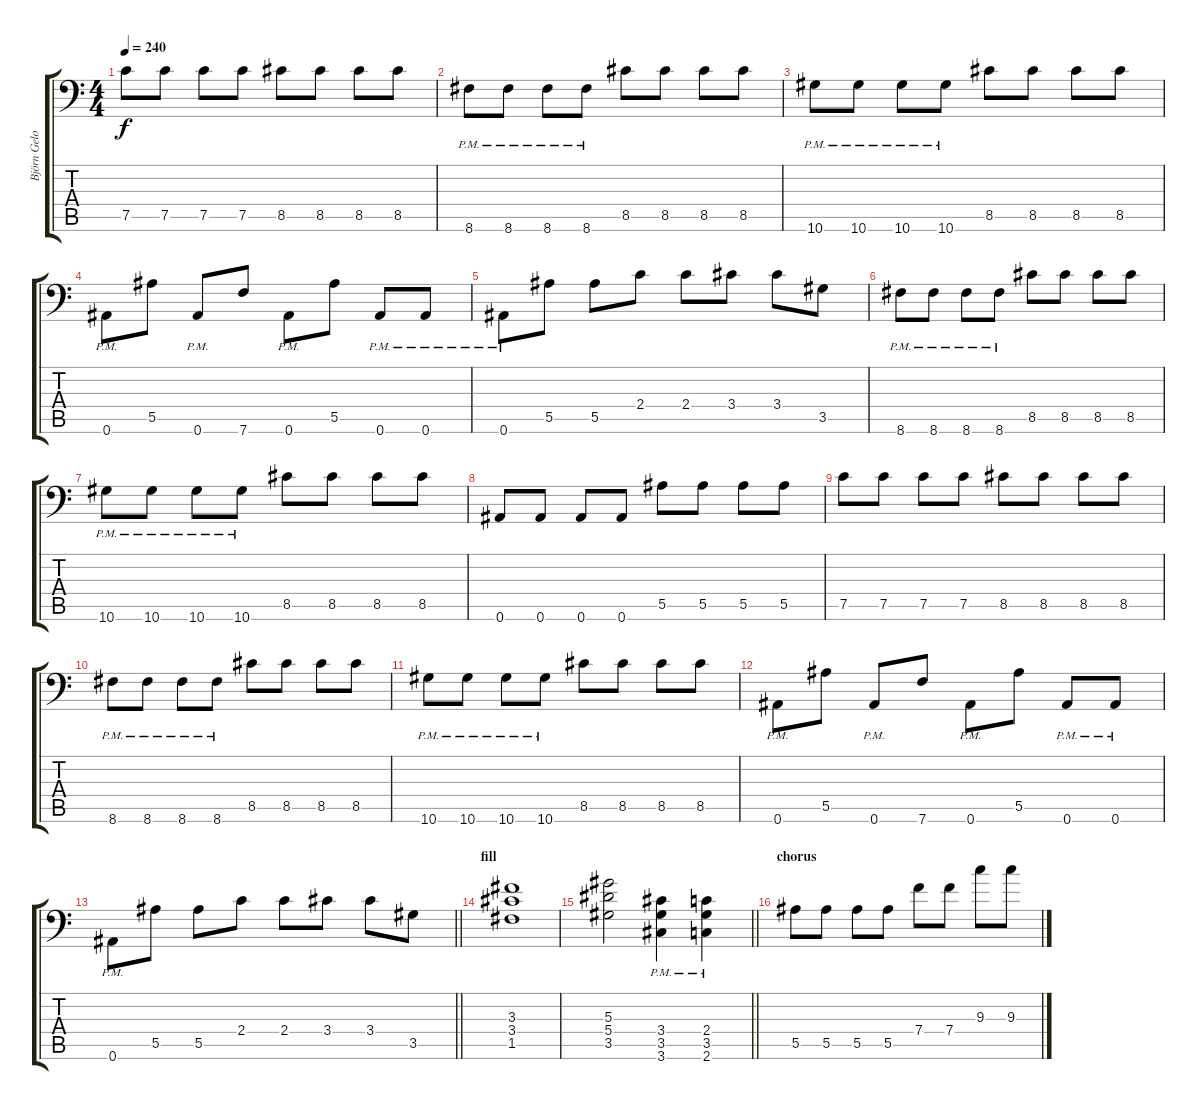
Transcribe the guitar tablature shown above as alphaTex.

\track ("Björn Gelotte" "Björn Gelo") {instrument distortionguitar}
\staff {score tabs}
\tuning (C4 G3 Eb3 Bb2 F2 Bb1) {hide}
\ts (4 4)
\tempo 240
\clef f4
\ks c
7.5.8{dy f} 7.5.8 7.5.8 7.5.8 8.5.8 8.5.8 8.5.8 8.5.8 |
8.6{pm}.8 8.6{pm}.8 8.6{pm}.8 8.6{pm}.8 8.5.8 8.5.8 8.5.8 8.5.8 |
10.6{pm}.8 10.6{pm}.8 10.6{pm}.8 10.6{pm}.8 8.5.8 8.5.8 8.5.8 8.5.8 |
0.6{pm}.8 5.5.8 0.6{pm}.8 7.6.8 0.6{pm}.8 5.5.8 0.6{pm}.8 0.6{pm}.8 |
0.6{pm}.8 5.5.8 5.5.8 2.4.8 2.4.8 3.4.8 3.4.8 3.5.8 |
8.6{pm}.8 8.6{pm}.8 8.6{pm}.8 8.6{pm}.8 8.5.8 8.5.8 8.5.8 8.5.8 |
10.6{pm}.8 10.6{pm}.8 10.6{pm}.8 10.6{pm}.8 8.5.8 8.5.8 8.5.8 8.5.8 |
0.6.8 0.6.8 0.6.8 0.6.8 5.5.8 5.5.8 5.5.8 5.5.8 |
7.5.8 7.5.8 7.5.8 7.5.8 8.5.8 8.5.8 8.5.8 8.5.8 |
8.6{pm}.8 8.6{pm}.8 8.6{pm}.8 8.6{pm}.8 8.5.8 8.5.8 8.5.8 8.5.8 |
10.6{pm}.8 10.6{pm}.8 10.6{pm}.8 10.6{pm}.8 8.5.8 8.5.8 8.5.8 8.5.8 |
0.6{pm}.8 5.5.8 0.6{pm}.8 7.6.8 0.6{pm}.8 5.5.8 0.6{pm}.8 0.6{pm}.8 |
\barLineRight lightlight
0.6{pm}.8 5.5.8 5.5.8 2.4.8 2.4.8 3.4.8 3.4.8 3.5.8 |
\section ("" "fill")
(3.3 3.4 1.5).1 |
\barLineRight lightlight
(5.3 5.4 3.5).2 (3.4{pm} 3.5{pm} 3.6{pm}).4 (2.4{pm} 3.5{pm} 2.6{pm}).4 |
\section ("" "chorus")
5.5.8{balance 8} 5.5.8 5.5.8 5.5.8 7.4.8 7.4.8 9.3.8 9.3.8
